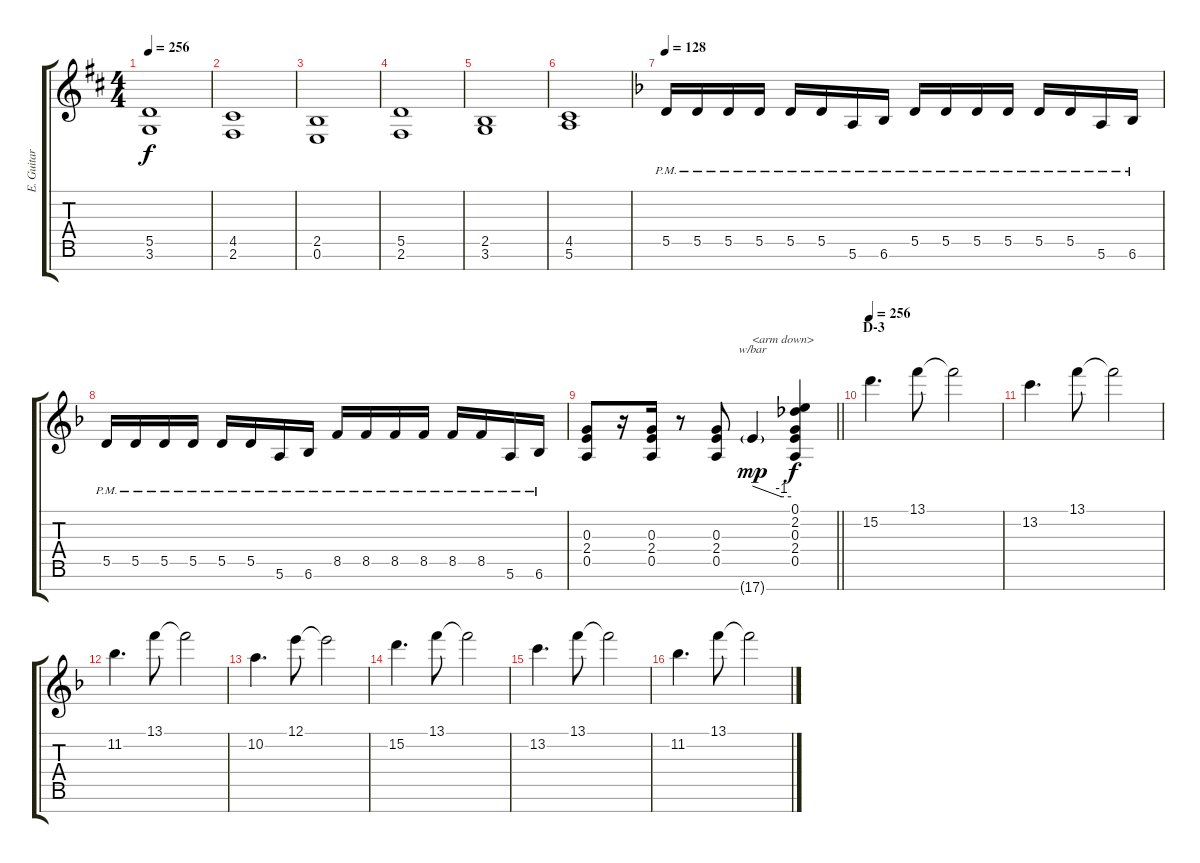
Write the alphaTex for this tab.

\track ("E. Guitar II" "E. Guitar ") {instrument overdrivenguitar}
\staff {score tabs}
\tuning (E4 B3 G3 D3 A2 E2 B1) {hide}
\ts (4 4)
\tempo 256
\clef g2
\ks d
(5.5 3.6).1{dy f} |
(4.5 2.6).1 |
(2.5 0.6).1 |
(5.5 2.6).1 |
(2.5 3.6).1 |
(4.5 5.6).1 |
\tempo 128
\ks f
5.5{pm}.16 5.5{pm}.16 5.5{pm}.16 5.5{pm}.16 5.5{pm}.16 5.5{pm}.16 5.6{pm}.16 6.6{pm}.16 5.5{pm}.16 5.5{pm}.16 5.5{pm}.16 5.5{pm}.16 5.5{pm}.16 5.5{pm}.16 5.6{pm}.16 6.6{pm}.16 |
5.5{pm}.16 5.5{pm}.16 5.5{pm}.16 5.5{pm}.16 5.5{pm}.16 5.5{pm}.16 5.6{pm}.16 6.6{pm}.16 8.5{pm}.16 8.5{pm}.16 8.5{pm}.16 8.5{pm}.16 8.5{pm}.16 8.5{pm}.16 5.6{pm}.16 6.6{pm}.16 |
\barLineRight lightlight
(0.3 2.4 0.5).8 r.16 (0.3 2.4 0.5).16 r.8 (0.3 2.4 0.5).8 17.7{g}.4{tbe (custom default 0 0 45 -4 60 -4) txt "<arm down>" dy mp} (0.1 2.2 0.3 2.4 0.5).4{dy f} |
\section ("" "D-3")
\tempo 256
15.2.4{d} 13.1.8 13.1{t}.2 |
13.2.4{d} 13.1.8 13.1{t}.2 |
11.2.4{d} 13.1.8 13.1{t}.2 |
10.2.4{d} 12.1.8 12.1{t}.2 |
15.2.4{d} 13.1.8 13.1{t}.2 |
13.2.4{d} 13.1.8 13.1{t}.2 |
11.2.4{d} 13.1.8 13.1{t}.2
